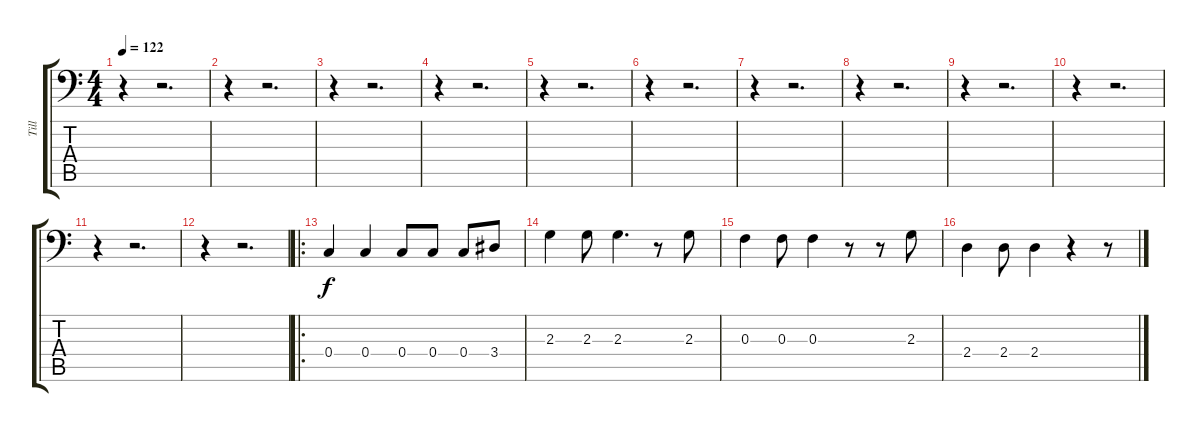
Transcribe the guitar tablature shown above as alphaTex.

\track ("Till" "Till") {instrument bassoon}
\staff {score tabs}
\tuning (D4 A3 F3 C3 G2 D2) {hide}
\ts (4 4)
\tempo 122
\clef f4
\ks c
r.4{dy f} r.2{d} |
r.4 r.2{d} |
r.4 r.2{d} |
r.4 r.2{d} |
r.4 r.2{d} |
r.4 r.2{d} |
r.4 r.2{d} |
r.4 r.2{d} |
r.4 r.2{d} |
r.4 r.2{d} |
r.4 r.2{d} |
r.4 r.2{d} |
\ro
0.4.4 0.4.4 0.4.8 0.4.8 0.4.8 3.4.8 |
2.3.4 2.3.8 2.3.4{d} r.8 2.3.8 |
0.3.4 0.3.8 0.3.4 r.8 r.8 2.3.8 |
2.4.4 2.4.8 2.4.4 r.4 r.8
